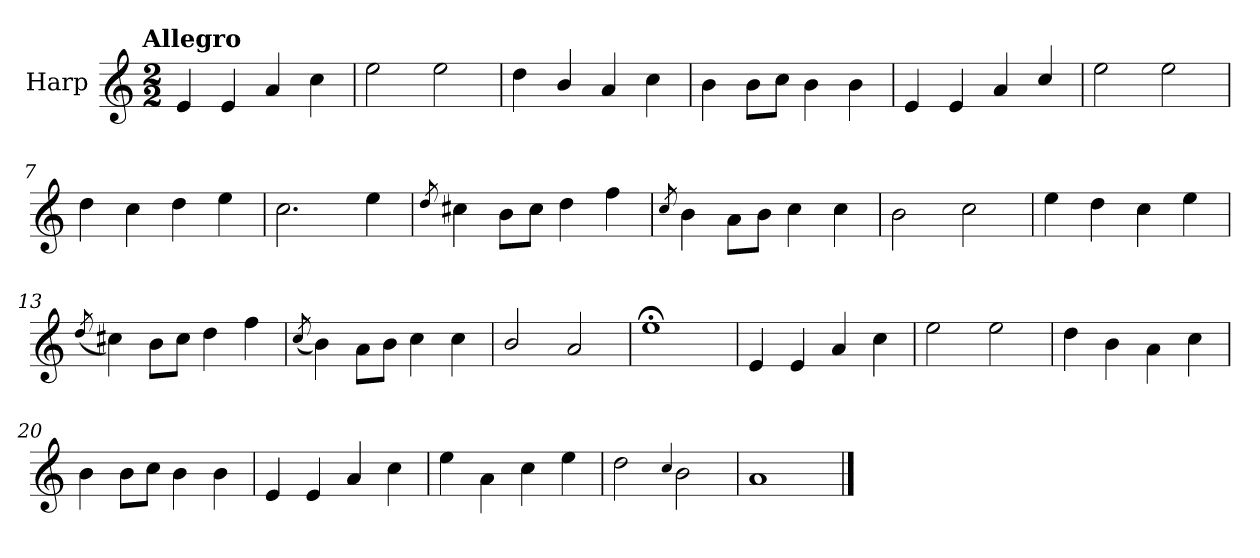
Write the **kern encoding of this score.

**kern
*part1
*staff1
*I"Harp
*I'Hrp.
*clefG2
*k[]
!!LO:TX:omd:t=Allegro
*M2/2
*MM144
=1
4e/
4e/
4a/
4cc\
=2
2ee\
2ee\
=3
4dd\
4b/
4a/
4cc\
=4
4b\
8b\L
8cc\J
4b\
4b\
=5
4e/
4e/
4a/
4cc/
!!LO:LB:g=z
=6
2ee\
2ee\
=7
4dd\
4cc\
4dd\
4ee\
=8
2.cc\
4ee\
=9
8qdd/
4cc#X\
8b\L
8cc#\J
4dd\
4ff\
=10
8qcc/
4b\
8a\L
8b\J
4cc\
4cc\
=11
2b\
2cc\
!!LO:LB:g=z
=12
4ee\
4dd\
4cc\
4ee\
=13
(<8qdd/
4cc#X\)
8b\L
8cc#\J
4dd\
4ff\
=14
(<8qcc/
4b\)
8a\L
8b\J
4cc\
4cc\
=15
2b/
2a/
=16
1ee;<
=17
4e/
4e/
4a/
4cc\
=18
2ee\
2ee\
!!LO:LB:g=z
=19
4dd\
4b\
4a\
4cc\
=20
4b\
8b\L
8cc\J
4b\
4b\
=21
4e/
4e/
4a/
4cc\
=22
4ee\
4a\
4cc\
4ee\
=23
2dd\
4qqcc/
2b\
=24
1a
==
*-
